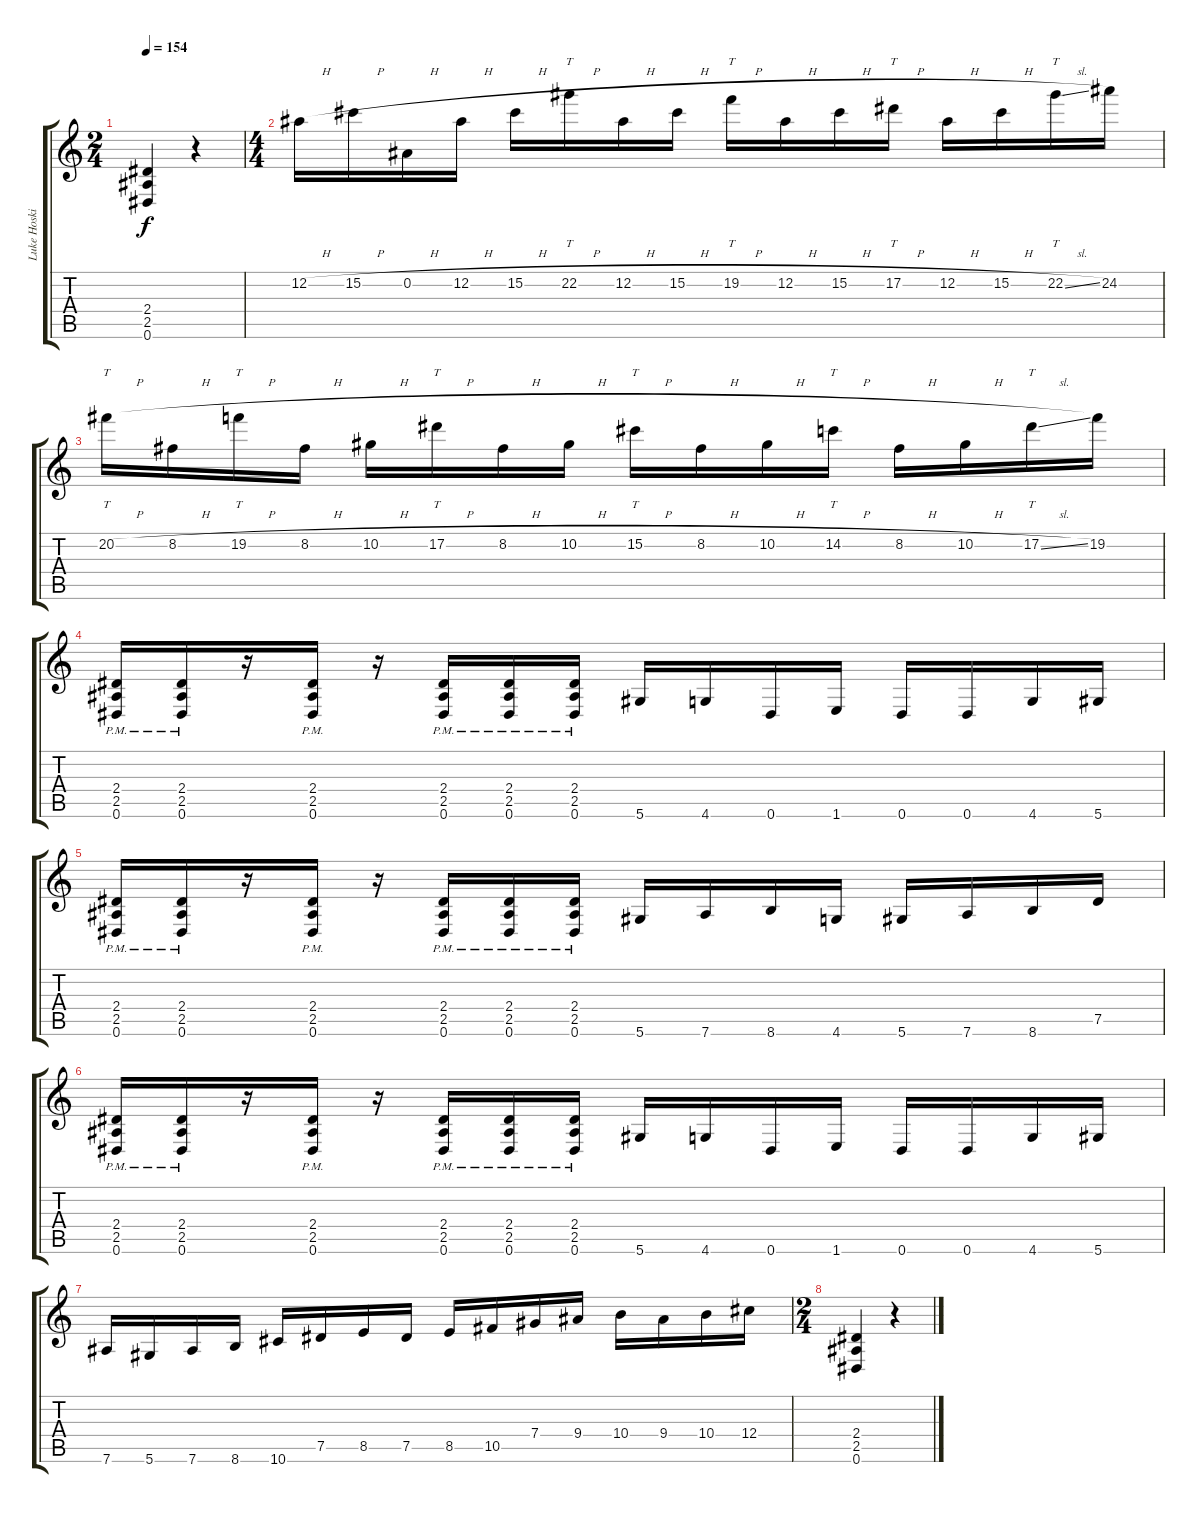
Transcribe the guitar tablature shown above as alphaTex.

\track ("Luke Hoskin" "Luke Hoski") {instrument overdrivenguitar}
\staff {score tabs}
\tuning (Eb4 Bb3 Gb3 Db3 Ab2 Eb2) {hide}
\ts (2 4)
\tempo 154
\clef g2
\ks c
(2.4 2.5 0.6).4{dy f} r.4 |
\ts (4 4)
12.2{h}.16 15.2{h}.16 0.2{h}.16 12.2{h}.16 15.2{h}.16 22.2{h}.16{tt} 12.2{h}.16 15.2{h}.16 19.2{h}.16{tt} 12.2{h}.16 15.2{h}.16 17.2{h}.16{tt} 12.2{h}.16 15.2{h}.16 22.2{sl}.16{tt} 24.2.16 |
20.2{h}.16{tt} 8.2{h}.16 19.2{h}.16{tt} 8.2{h}.16 10.2{h}.16 17.2{h}.16{tt} 8.2{h}.16 10.2{h}.16 15.2{h}.16{tt} 8.2{h}.16 10.2{h}.16 14.2{h}.16{tt} 8.2{h}.16 10.2{h}.16 17.2{sl}.16{tt} 19.2.16 |
(2.4{pm} 2.5{pm} 0.6{pm}).16 (2.4{pm} 2.5{pm} 0.6{pm}).16 r.16 (2.4{pm} 2.5{pm} 0.6{pm}).16 r.16 (2.4{pm} 2.5{pm} 0.6{pm}).16 (2.4{pm} 2.5{pm} 0.6{pm}).16 (2.4{pm} 2.5{pm} 0.6{pm}).16 5.6.16 4.6.16 0.6.16 1.6.16 0.6.16 0.6.16 4.6.16 5.6.16 |
(2.4{pm} 2.5{pm} 0.6{pm}).16 (2.4{pm} 2.5{pm} 0.6{pm}).16 r.16 (2.4{pm} 2.5{pm} 0.6{pm}).16 r.16 (2.4{pm} 2.5{pm} 0.6{pm}).16 (2.4{pm} 2.5{pm} 0.6{pm}).16 (2.4{pm} 2.5{pm} 0.6{pm}).16 5.6.16 7.6.16 8.6.16 4.6.16 5.6.16 7.6.16 8.6.16 7.5.16 |
(2.4{pm} 2.5{pm} 0.6{pm}).16 (2.4{pm} 2.5{pm} 0.6{pm}).16 r.16 (2.4{pm} 2.5{pm} 0.6{pm}).16 r.16 (2.4{pm} 2.5{pm} 0.6{pm}).16 (2.4{pm} 2.5{pm} 0.6{pm}).16 (2.4{pm} 2.5{pm} 0.6{pm}).16 5.6.16 4.6.16 0.6.16 1.6.16 0.6.16 0.6.16 4.6.16 5.6.16 |
7.6.16 5.6.16 7.6.16 8.6.16 10.6.16 7.5.16 8.5.16 7.5.16 8.5.16 10.5.16 7.4.16 9.4.16 10.4.16 9.4.16 10.4.16 12.4.16 |
\ts (2 4)
(2.4 2.5 0.6).4 r.4
